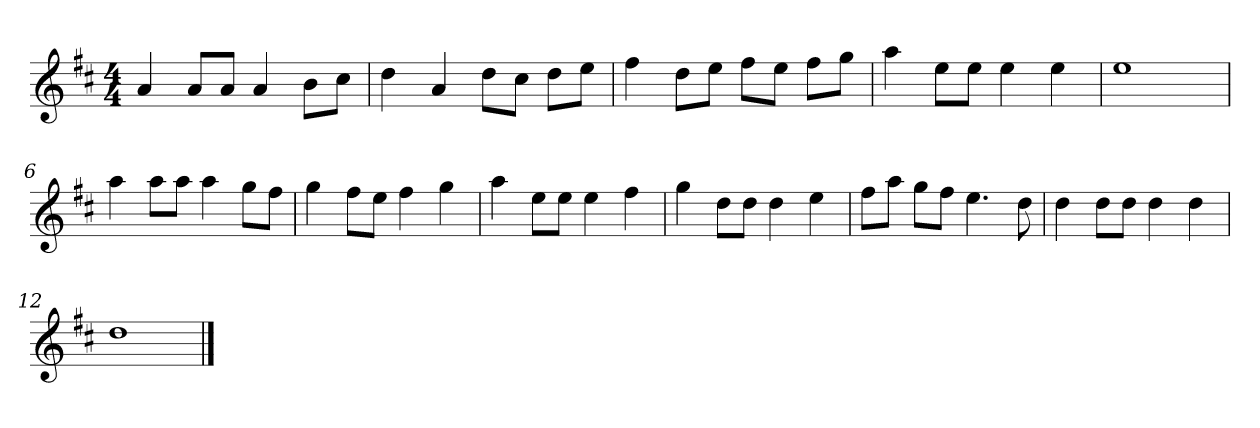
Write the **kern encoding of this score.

**kern
*part1
*staff1
*k[f#c#]
*M4/4
*MM120
=1
4a
8aL
8aJ
4a
8bL
8cc#J
=2
4dd
4a
8ddL
8cc#J
8ddL
8eeJ
=3
4ff#
8ddL
8eeJ
8ff#L
8eeJ
8ff#L
8ggJ
=4
4aa
8eeL
8eeJ
4ee
4ee
=5
1ee
=6
4aa
8aaL
8aaJ
4aa
8ggL
8ff#J
=7
4gg
8ff#L
8eeJ
4ff#
4gg
=8
4aa
8eeL
8eeJ
4ee
4ff#
=9
4gg
8ddL
8ddJ
4dd
4ee
=10
8ff#L
8aaJ
8ggL
8ff#J
4.ee
8dd
=11
4dd
8ddL
8ddJ
4dd
4dd
=12
1dd
==
*-
